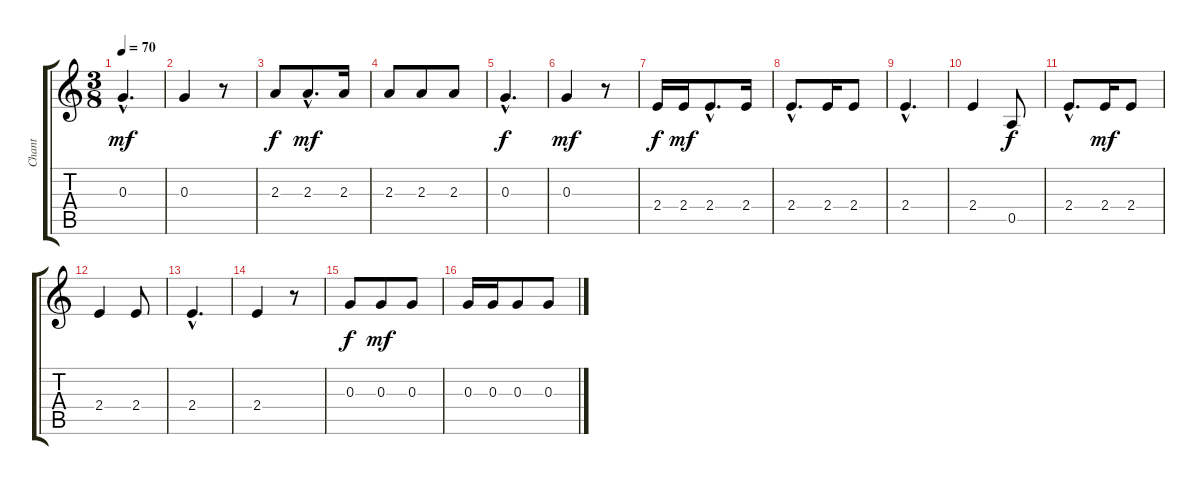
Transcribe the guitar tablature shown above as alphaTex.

\track ("Chant" "Chant") {instrument acousticguitarnylon}
\staff {score tabs}
\tuning (E4 B3 G3 D3 A2 E2) {hide}
\ts (3 8)
\tempo 70
\clef g2
\ks c
0.3{hac}.4{d dy mf} |
0.3.4 r.8 |
2.3.8{dy f} 2.3{hac}.8{d dy mf} 2.3.16 |
2.3.8 2.3.8 2.3.8 |
0.3{hac}.4{d dy f} |
0.3.4{dy mf} r.8 |
2.4.16{dy f} 2.4.16{dy mf} 2.4{hac}.8{d} 2.4.16 |
2.4{hac}.8{d} 2.4.16 2.4.8 |
2.4{hac}.4{d} |
2.4.4 0.5.8{dy f} |
2.4{hac}.8{d} 2.4.16{dy mf} 2.4.8 |
2.4.4 2.4.8 |
2.4{hac}.4{d} |
2.4.4 r.8 |
0.3.8{dy f} 0.3.8{dy mf} 0.3.8 |
0.3.16 0.3.16 0.3.8 0.3.8
